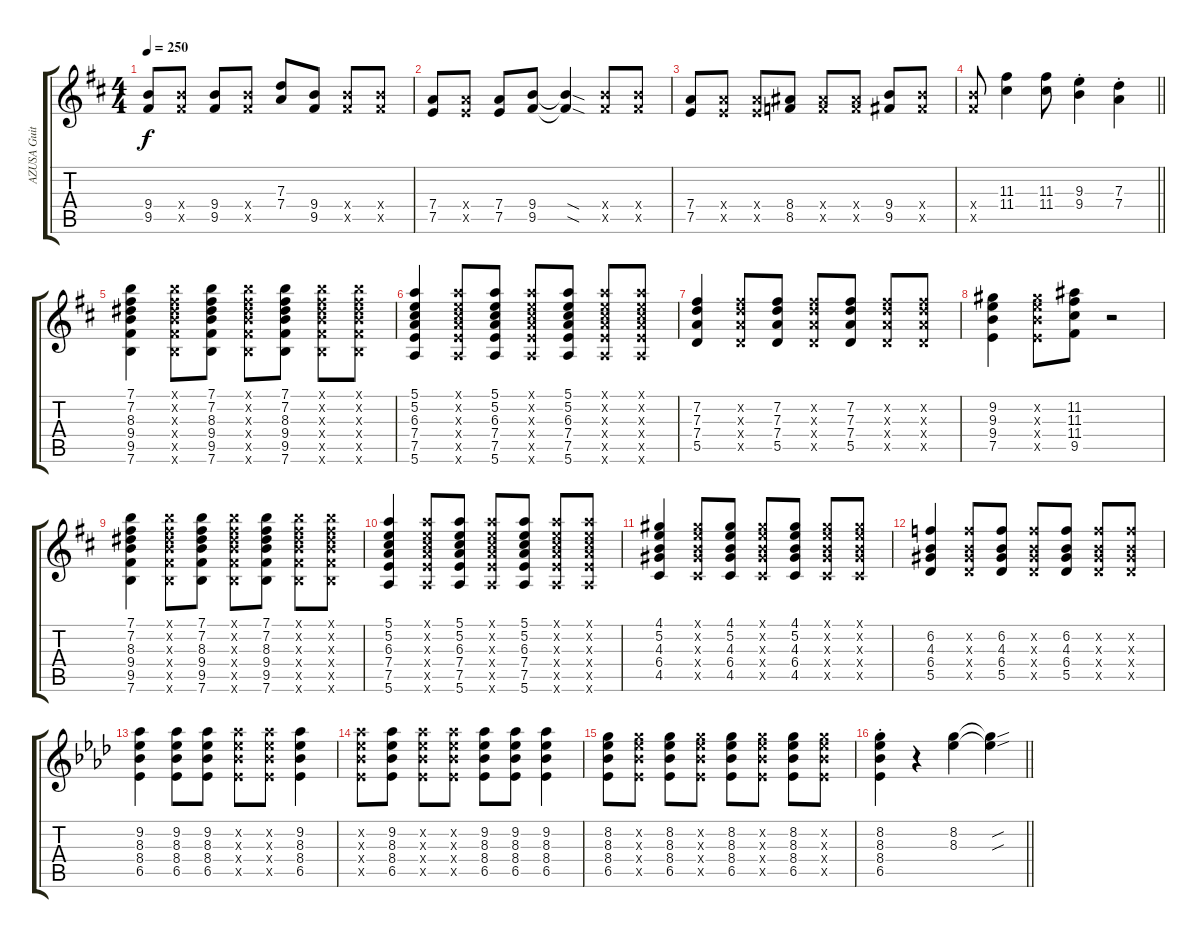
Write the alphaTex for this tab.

\track ("AZUSA Guitar" "AZUSA Guit") {instrument distortionguitar}
\staff {score tabs}
\tuning (E4 B3 G3 D3 A2 E2) {hide}
\ts (4 4)
\tempo 250
\clef g2
\ks d
(9.4 9.5).8{dy f} (9.4{x} 9.5{x}).8 (9.4 9.5).8 (9.4{x} 9.5{x}).8 (7.3 7.4).8 (9.4 9.5).8 (9.4{x} 9.5{x}).8 (9.4{x} 9.5{x}).8 |
(7.4 7.5).8 (7.4{x} 7.5{x}).8 (7.4 7.5).8 (9.4 9.5).8 (9.4{sod t} 9.5{sod t}).4 (9.4{x} 9.5{x}).8 (9.4{x} 9.5{x}).8 |
(7.4 7.5).8 (7.4{x} 7.5{x}).8 (7.4{x} 7.5{x}).8 (8.4 8.5).8 (8.4{x} 8.5{x}).8 (8.4{x} 8.5{x}).8 (9.4 9.5).8 (9.4{x} 9.5{x}).8 |
\barLineRight lightlight
(9.4{x} 9.5{x}).8 (11.3 11.4).4 (11.3 11.4).8 (9.3{st} 9.4{st}).4 (7.3{st} 7.4{st}).4 |
(7.1 7.2 8.3 9.4 9.5 7.6).4 (7.1{x} 7.2{x} 8.3{x} 9.4{x} 9.5{x} 7.6{x}).8 (7.1 7.2 8.3 9.4 9.5 7.6).8 (7.1{x} 7.2{x} 8.3{x} 9.4{x} 9.5{x} 7.6{x}).8 (7.1 7.2 8.3 9.4 9.5 7.6).8 (7.1{x} 7.2{x} 8.3{x} 9.4{x} 9.5{x} 7.6{x}).8 (7.1{x} 7.2{x} 8.3{x} 9.4{x} 9.5{x} 7.6{x}).8 |
(5.1 5.2 6.3 7.4 7.5 5.6).4 (5.1{x} 5.2{x} 6.3{x} 7.4{x} 7.5{x} 5.6{x}).8 (5.1 5.2 6.3 7.4 7.5 5.6).8 (5.1{x} 5.2{x} 6.3{x} 7.4{x} 7.5{x} 5.6{x}).8 (5.1 5.2 6.3 7.4 7.5 5.6).8 (5.1{x} 5.2{x} 6.3{x} 7.4{x} 7.5{x} 5.6{x}).8 (5.1{x} 5.2{x} 6.3{x} 7.4{x} 7.5{x} 5.6{x}).8 |
(7.2 7.3 7.4 5.5).4 (7.2{x} 7.3{x} 7.4{x} 5.5{x}).8 (7.2 7.3 7.4 5.5).8 (7.2{x} 7.3{x} 7.4{x} 5.5{x}).8 (7.2 7.3 7.4 5.5).8 (7.2{x} 7.3{x} 7.4{x} 5.5{x}).8 (7.2{x} 7.3{x} 7.4{x} 5.5{x}).8 |
(9.2 9.3 9.4 7.5).4 (9.2{x} 9.3{x} 9.4{x} 7.5{x}).8 (11.2 11.3 11.4 9.5).8 r.2 |
(7.1 7.2 8.3 9.4 9.5 7.6).4 (7.1{x} 7.2{x} 8.3{x} 9.4{x} 9.5{x} 7.6{x}).8 (7.1 7.2 8.3 9.4 9.5 7.6).8 (7.1{x} 7.2{x} 8.3{x} 9.4{x} 9.5{x} 7.6{x}).8 (7.1 7.2 8.3 9.4 9.5 7.6).8 (7.1{x} 7.2{x} 8.3{x} 9.4{x} 9.5{x} 7.6{x}).8 (7.1{x} 7.2{x} 8.3{x} 9.4{x} 9.5{x} 7.6{x}).8 |
(5.1 5.2 6.3 7.4 7.5 5.6).4 (5.1{x} 5.2{x} 6.3{x} 7.4{x} 7.5{x} 5.6{x}).8 (5.1 5.2 6.3 7.4 7.5 5.6).8 (5.1{x} 5.2{x} 6.3{x} 7.4{x} 7.5{x} 5.6{x}).8 (5.1 5.2 6.3 7.4 7.5 5.6).8 (5.1{x} 5.2{x} 6.3{x} 7.4{x} 7.5{x} 5.6{x}).8 (5.1{x} 5.2{x} 6.3{x} 7.4{x} 7.5{x} 5.6{x}).8 |
(4.1 5.2 4.3 6.4 4.5).4 (4.1{x} 5.2{x} 4.3{x} 6.4{x} 4.5{x}).8 (4.1 5.2 4.3 6.4 4.5).8 (4.1{x} 5.2{x} 4.3{x} 6.4{x} 4.5{x}).8 (4.1 5.2 4.3 6.4 4.5).8 (4.1{x} 5.2{x} 4.3{x} 6.4{x} 4.5{x}).8 (4.1{x} 5.2{x} 4.3{x} 6.4{x} 4.5{x}).8 |
(6.2 4.3 6.4 5.5).4 (6.2{x} 4.3{x} 6.4{x} 5.5{x}).8 (6.2 4.3 6.4 5.5).8 (6.2{x} 4.3{x} 6.4{x} 5.5{x}).8 (6.2 4.3 6.4 5.5).8 (6.2{x} 4.3{x} 6.4{x} 5.5{x}).8 (6.2{x} 4.3{x} 6.4{x} 5.5{x}).8 |
\ks ab
(9.2 8.3 8.4 6.5).4 (9.2 8.3 8.4 6.5).8 (9.2 8.3 8.4 6.5).8 (9.2{x} 8.3{x} 8.4{x} 6.5{x}).8 (9.2{x} 8.3{x} 8.4{x} 6.5{x}).8 (9.2 8.3 8.4 6.5).4 |
(9.2{x} 8.3{x} 8.4{x} 6.5{x}).8 (9.2 8.3 8.4 6.5).8 (9.2{x} 8.3{x} 8.4{x} 6.5{x}).8 (9.2{x} 8.3{x} 8.4{x} 6.5{x}).8 (9.2 8.3 8.4 6.5).8 (9.2 8.3 8.4 6.5).8 (9.2 8.3 8.4 6.5).4 |
(8.2 8.3 8.4 6.5).8 (8.2{x} 8.3{x} 8.4{x} 6.5{x}).8 (8.2 8.3 8.4 6.5).8 (8.2{x} 8.3{x} 8.4{x} 6.5{x}).8 (8.2 8.3 8.4 6.5).8 (8.2{x} 8.3{x} 8.4{x} 6.5{x}).8 (8.2 8.3 8.4 6.5).8 (8.2{x} 8.3{x} 8.4{x} 6.5{x}).8 |
\barLineRight lightlight
(8.2{st} 8.3{st} 8.4{st} 6.5{st}).4 r.4 (8.2 8.3).4 (8.2{sou t} 8.3{sou t}).4
